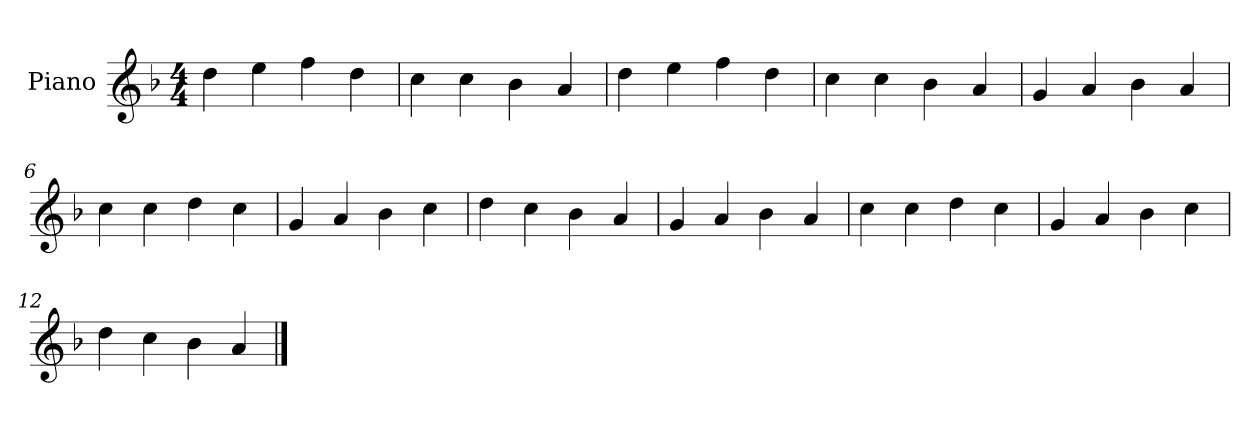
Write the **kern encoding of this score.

**kern
*part1
*staff1
*I"Piano
*I'P-no
*clefG2
*k[b-]
*M4/4
*MM90
=1
4dd\
4ee\
4ff\
4dd\
=2
4cc\
4cc\
4b-\
4a/
=3
4dd\
4ee\
4ff\
4dd\
=4
4cc\
4cc\
4b-\
4a/
=5
4g/
4a/
4b-\
4a/
=6
4cc\
4cc\
4dd\
4cc\
=7
4g/
4a/
4b-\
4cc\
=8
4dd\
4cc\
4b-\
4a/
!!LO:LB:g=z
=9
4g/
4a/
4b-\
4a/
=10
4cc\
4cc\
4dd\
4cc\
=11
4g/
4a/
4b-\
4cc\
=12
4dd\
4cc\
4b-\
4a/
==
*-
